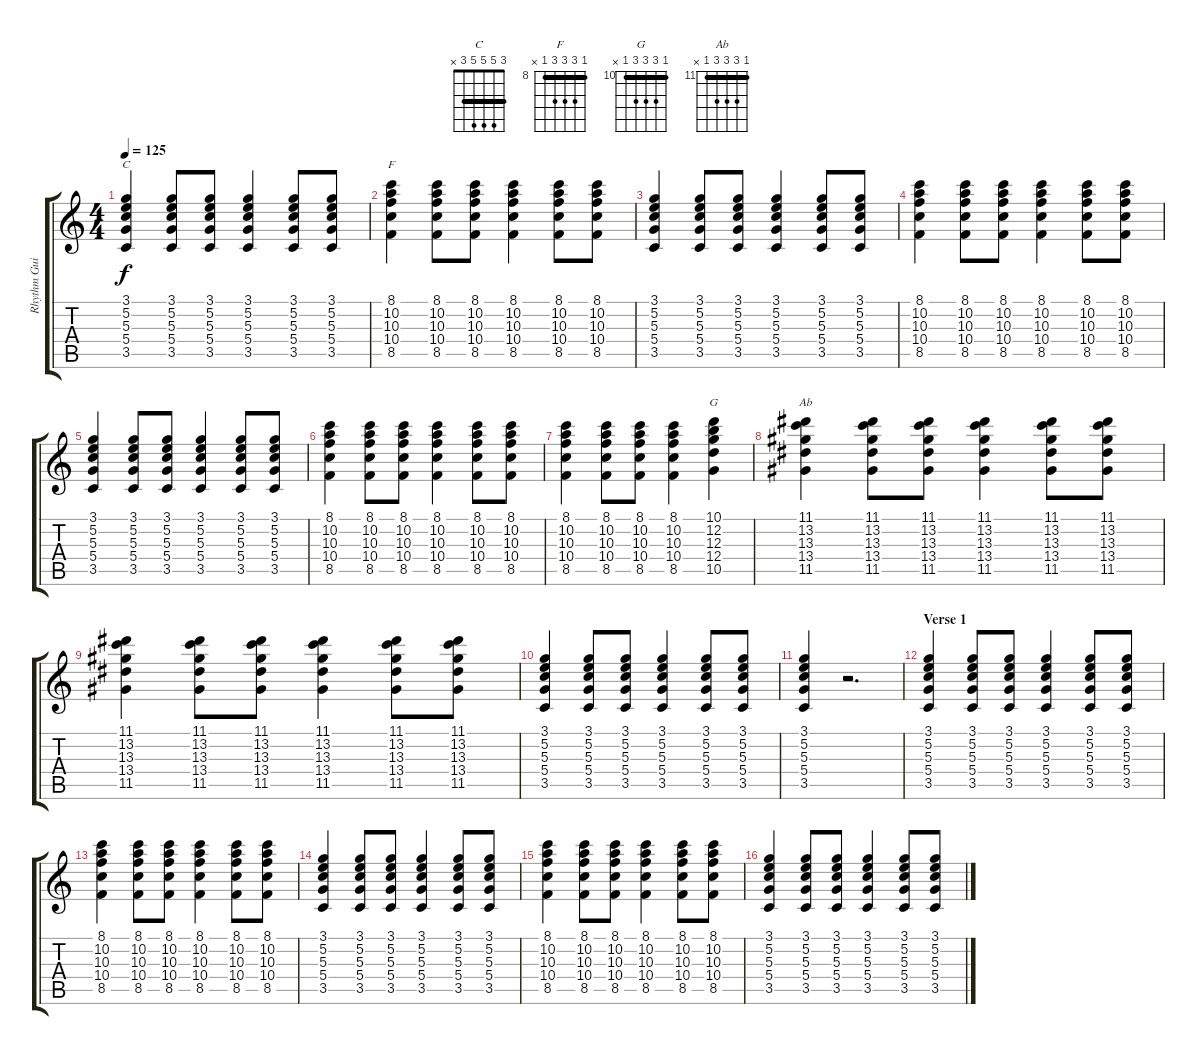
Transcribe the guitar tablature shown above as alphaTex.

\track ("Rhythm Guitar" "Rhythm Gui") {instrument overdrivenguitar}
\staff {score tabs}
\tuning (E4 B3 G3 D3 A2 E2) {hide}
\chord ("C" 3 5 5 5 3 x) {barre 3}
\chord ("F" 8 10 10 10 8 x) {firstfret 8 barre 8}
\chord ("G" 10 12 12 12 10 x) {firstfret 10 barre 10}
\chord ("Ab" 11 13 13 13 11 x) {firstfret 11 barre 11}
\ts (4 4)
\tempo 125
\clef g2
\ks c
(3.1 5.2 5.3 5.4 3.5).4{ch "C" dy f instrument overdrivenguitar} (3.1 5.2 5.3 5.4 3.5).8 (3.1 5.2 5.3 5.4 3.5).8 (3.1 5.2 5.3 5.4 3.5).4 (3.1 5.2 5.3 5.4 3.5).8 (3.1 5.2 5.3 5.4 3.5).8 |
(8.1 10.2 10.3 10.4 8.5).4{ch "F"} (8.1 10.2 10.3 10.4 8.5).8 (8.1 10.2 10.3 10.4 8.5).8 (8.1 10.2 10.3 10.4 8.5).4 (8.1 10.2 10.3 10.4 8.5).8 (8.1 10.2 10.3 10.4 8.5).8 |
(3.1 5.2 5.3 5.4 3.5).4 (3.1 5.2 5.3 5.4 3.5).8 (3.1 5.2 5.3 5.4 3.5).8 (3.1 5.2 5.3 5.4 3.5).4 (3.1 5.2 5.3 5.4 3.5).8 (3.1 5.2 5.3 5.4 3.5).8 |
(8.1 10.2 10.3 10.4 8.5).4 (8.1 10.2 10.3 10.4 8.5).8 (8.1 10.2 10.3 10.4 8.5).8 (8.1 10.2 10.3 10.4 8.5).4 (8.1 10.2 10.3 10.4 8.5).8 (8.1 10.2 10.3 10.4 8.5).8 |
(3.1 5.2 5.3 5.4 3.5).4 (3.1 5.2 5.3 5.4 3.5).8 (3.1 5.2 5.3 5.4 3.5).8 (3.1 5.2 5.3 5.4 3.5).4 (3.1 5.2 5.3 5.4 3.5).8 (3.1 5.2 5.3 5.4 3.5).8 |
(8.1 10.2 10.3 10.4 8.5).4 (8.1 10.2 10.3 10.4 8.5).8 (8.1 10.2 10.3 10.4 8.5).8 (8.1 10.2 10.3 10.4 8.5).4 (8.1 10.2 10.3 10.4 8.5).8 (8.1 10.2 10.3 10.4 8.5).8 |
(8.1 10.2 10.3 10.4 8.5).4 (8.1 10.2 10.3 10.4 8.5).8 (8.1 10.2 10.3 10.4 8.5).8 (8.1 10.2 10.3 10.4 8.5).4 (10.1 12.2 12.3 12.4 10.5).4{ch "G"} |
(11.1 13.2 13.3 13.4 11.5).4{ch "Ab"} (11.1 13.2 13.3 13.4 11.5).8 (11.1 13.2 13.3 13.4 11.5).8 (11.1 13.2 13.3 13.4 11.5).4 (11.1 13.2 13.3 13.4 11.5).8 (11.1 13.2 13.3 13.4 11.5).8 |
(11.1 13.2 13.3 13.4 11.5).4 (11.1 13.2 13.3 13.4 11.5).8 (11.1 13.2 13.3 13.4 11.5).8 (11.1 13.2 13.3 13.4 11.5).4 (11.1 13.2 13.3 13.4 11.5).8 (11.1 13.2 13.3 13.4 11.5).8 |
(3.1 5.2 5.3 5.4 3.5).4 (3.1 5.2 5.3 5.4 3.5).8 (3.1 5.2 5.3 5.4 3.5).8 (3.1 5.2 5.3 5.4 3.5).4 (3.1 5.2 5.3 5.4 3.5).8 (3.1 5.2 5.3 5.4 3.5).8 |
(3.1 5.2 5.3 5.4 3.5).4 r.2{d} |
\section ("" "Verse 1")
(3.1 5.2 5.3 5.4 3.5).4 (3.1 5.2 5.3 5.4 3.5).8 (3.1 5.2 5.3 5.4 3.5).8 (3.1 5.2 5.3 5.4 3.5).4 (3.1 5.2 5.3 5.4 3.5).8 (3.1 5.2 5.3 5.4 3.5).8 |
(8.1 10.2 10.3 10.4 8.5).4 (8.1 10.2 10.3 10.4 8.5).8 (8.1 10.2 10.3 10.4 8.5).8 (8.1 10.2 10.3 10.4 8.5).4 (8.1 10.2 10.3 10.4 8.5).8 (8.1 10.2 10.3 10.4 8.5).8 |
(3.1 5.2 5.3 5.4 3.5).4 (3.1 5.2 5.3 5.4 3.5).8 (3.1 5.2 5.3 5.4 3.5).8 (3.1 5.2 5.3 5.4 3.5).4 (3.1 5.2 5.3 5.4 3.5).8 (3.1 5.2 5.3 5.4 3.5).8 |
(8.1 10.2 10.3 10.4 8.5).4 (8.1 10.2 10.3 10.4 8.5).8 (8.1 10.2 10.3 10.4 8.5).8 (8.1 10.2 10.3 10.4 8.5).4 (8.1 10.2 10.3 10.4 8.5).8 (8.1 10.2 10.3 10.4 8.5).8 |
(3.1 5.2 5.3 5.4 3.5).4 (3.1 5.2 5.3 5.4 3.5).8 (3.1 5.2 5.3 5.4 3.5).8 (3.1 5.2 5.3 5.4 3.5).4 (3.1 5.2 5.3 5.4 3.5).8 (3.1 5.2 5.3 5.4 3.5).8
